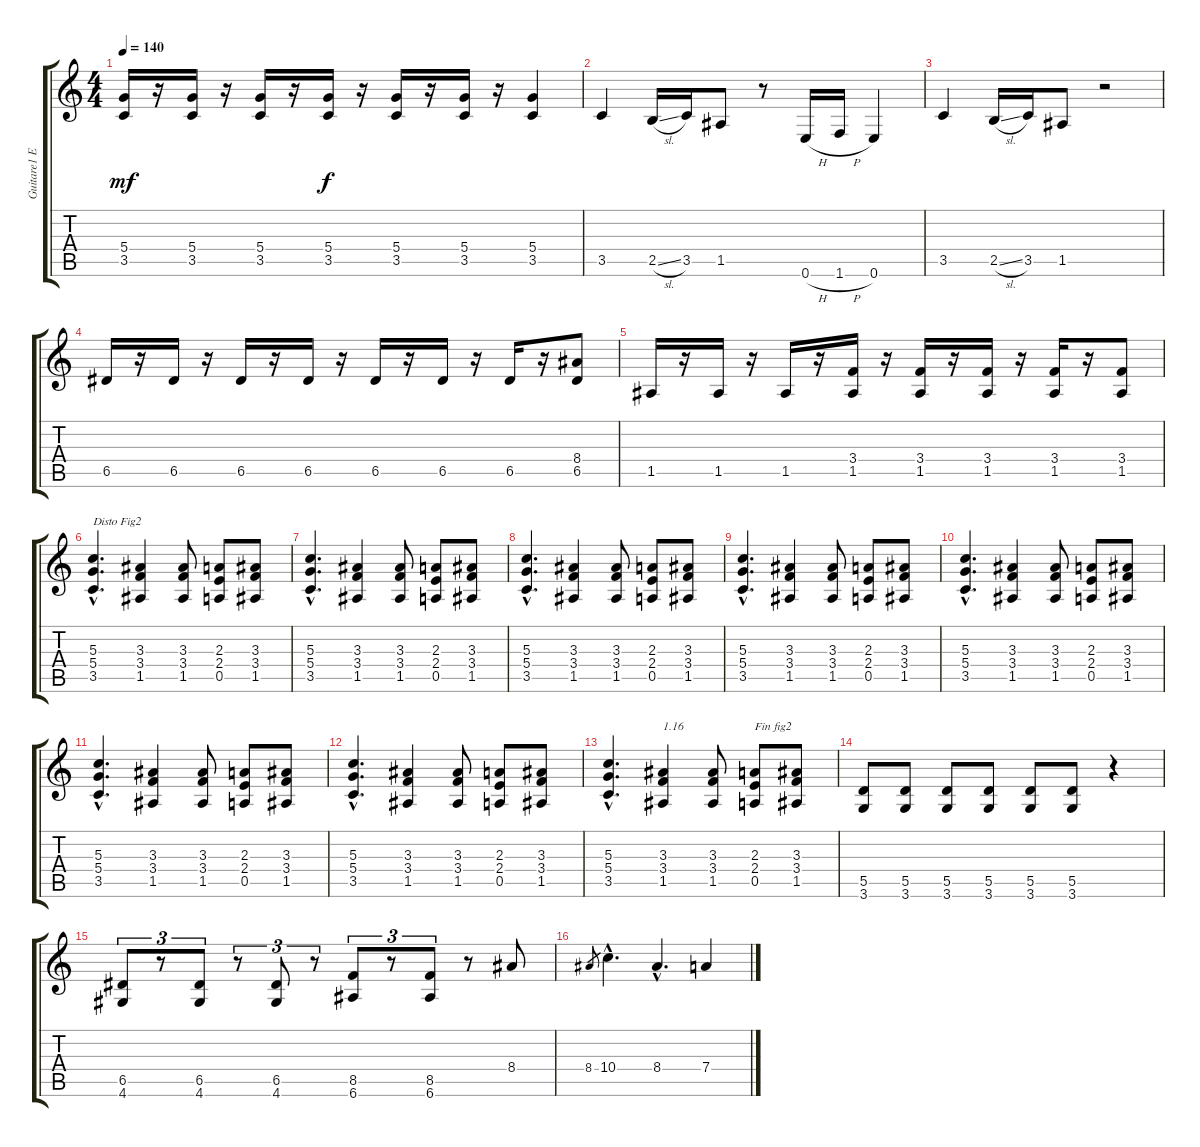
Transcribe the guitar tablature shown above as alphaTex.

\track ("Guitare1 E" "Guitare1 E") {instrument overdrivenguitar}
\staff {score tabs}
\tuning (E4 B3 G3 D3 A2 E2) {hide}
\ts (4 4)
\tempo 140
\clef g2
\ks c
(5.4 3.5).16{dy mf} r.16 (5.4 3.5).16 r.16 (5.4 3.5).16 r.16 (5.4 3.5).16{dy f} r.16 (5.4 3.5).16 r.16 (5.4 3.5).16 r.16 (5.4 3.5).4 |
3.5.4 2.5{sl}.16 3.5.16 1.5.8 r.8 0.6{h}.16 1.6{h}.16 0.6.4 |
3.5.4 2.5{sl}.16 3.5.16 1.5.8 r.2 |
6.5.16 r.16 6.5.16 r.16 6.5.16 r.16 6.5.16 r.16 6.5.16 r.16 6.5.16 r.16 6.5.16 r.16 (8.4 6.5).8 |
1.5.16 r.16 1.5.16 r.16 1.5.16 r.16 (3.4 1.5).16 r.16 (3.4 1.5).16 r.16 (3.4 1.5).16 r.16 (3.4 1.5).16 r.16 (3.4 1.5).8 |
(5.3{hac} 5.4{hac} 3.5{hac}).4{d txt "Disto Fig2"} (3.3 3.4 1.5).4 (3.3 3.4 1.5).8 (2.3 2.4 0.5).8 (3.3 3.4 1.5).8 |
(5.3{hac} 5.4{hac} 3.5{hac}).4{d} (3.3 3.4 1.5).4 (3.3 3.4 1.5).8 (2.3 2.4 0.5).8 (3.3 3.4 1.5).8 |
(5.3{hac} 5.4{hac} 3.5{hac}).4{d} (3.3 3.4 1.5).4 (3.3 3.4 1.5).8 (2.3 2.4 0.5).8 (3.3 3.4 1.5).8 |
(5.3{hac} 5.4{hac} 3.5{hac}).4{d} (3.3 3.4 1.5).4 (3.3 3.4 1.5).8 (2.3 2.4 0.5).8 (3.3 3.4 1.5).8 |
(5.3{hac} 5.4{hac} 3.5{hac}).4{d} (3.3 3.4 1.5).4 (3.3 3.4 1.5).8 (2.3 2.4 0.5).8 (3.3 3.4 1.5).8 |
(5.3{hac} 5.4{hac} 3.5{hac}).4{d} (3.3 3.4 1.5).4 (3.3 3.4 1.5).8 (2.3 2.4 0.5).8 (3.3 3.4 1.5).8 |
(5.3{hac} 5.4{hac} 3.5{hac}).4{d} (3.3 3.4 1.5).4 (3.3 3.4 1.5).8 (2.3 2.4 0.5).8 (3.3 3.4 1.5).8 |
(5.3{hac} 5.4{hac} 3.5{hac}).4{d} (3.3 3.4 1.5).4{txt "1.16"} (3.3 3.4 1.5).8 (2.3 2.4 0.5).8{txt "Fin fig2"} (3.3 3.4 1.5).8 |
(5.5 3.6).8 (5.5 3.6).8 (5.5 3.6).8 (5.5 3.6).8 (5.5 3.6).8 (5.5 3.6).8 r.4 |
(6.5 4.6).8{tu (3 2)} r.8{tu (3 2)} (6.5 4.6).8{tu (3 2)} r.8{tu (3 2)} (6.5 4.6).8{tu (3 2)} r.8{tu (3 2)} (8.5 6.6).8{tu (3 2)} r.8{tu (3 2)} (8.5 6.6).8{tu (3 2)} r.8 8.4.8 |
8.4.8{gr} 10.4{hac}.4{d} 8.4{hac}.4{d} 7.4.4
